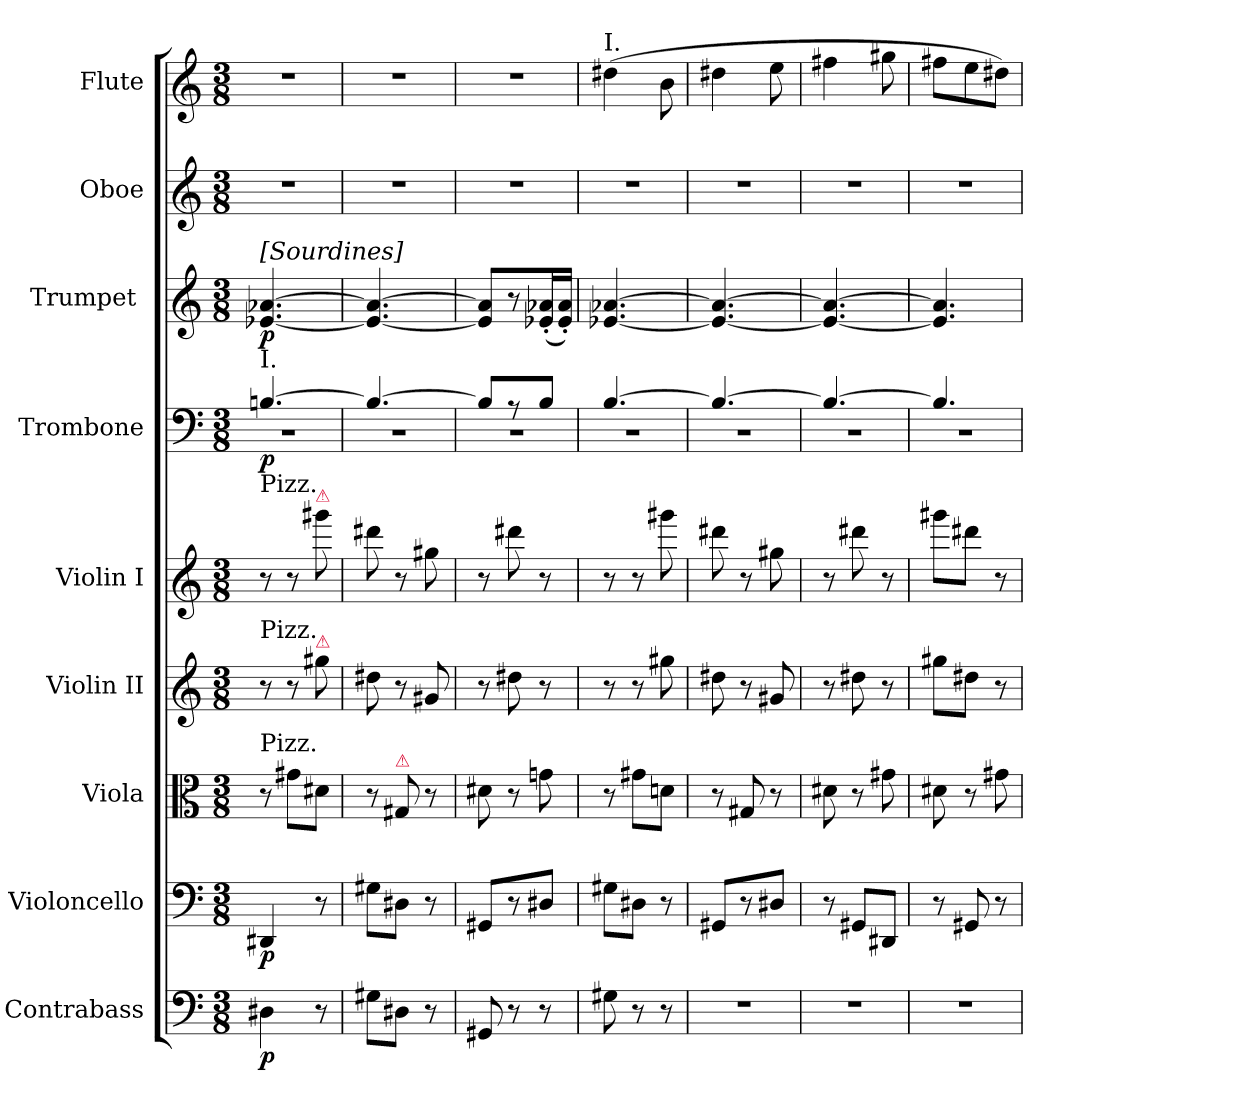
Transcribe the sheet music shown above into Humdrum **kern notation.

**kern	**dynam	**kern	**dynam	**kern	**kern	**kern	**kern	**dynam	**kern	**dynam	**kern	**kern
*part9	*part9	*part8	*part8	*part7	*part6	*part5	*part4	*part4	*part3	*part3	*part2	*part1
*staff9	*staff9	*staff8	*staff8	*staff7	*staff6	*staff5	*staff4	*staff4	*staff3	*staff3	*staff2	*staff1
*I"Contrabass	*	*I"Violoncello	*	*I"Viola	*I"Violin II	*I"Violin I	*I"Trombone	*	*I"Trumpet [C]	*	*I"Oboe	*I"Flute
*I'Cb.	*	*I'Vc.	*	*I'Vla.	*I'Vln. II	*I'Vln. I	*I'Tbn.	*	*I'Tpt.	*	*I'Ob.	*I'Fl.
*clefF4	*	*clefF4	*	*clefC3	*clefG2	*clefG2	*clefF4	*	*clefG2	*	*clefG2	*clefG2
*ITrd7c12	*	*	*	*	*	*	*	*	*	*	*	*
*k[]	*	*k[]	*	*k[]	*k[]	*k[]	*k[]	*	*	*	*k[]	*k[]
*M3/8	*	*M3/8	*	*M3/8	*M3/8	*M3/8	*M3/8	*	*M3/8	*	*M3/8	*M3/8
=1	=1	=1	=1	=1	=1	=1	=1	=1	=1	=1	=1	=1
*	*	*	*	*	*	*	*^	*	*	*	*	*
!	!	!	!	!	!	!	!	!	!	!LO:TX:a:t=[Sourdines]	!	!	!
!	!	!	!	!	!	!	!LO:TX:a:t=I.	!	!	!	!	!	!
!	!	!	!	!	!	!LO:TX:a:t=Pizz.	!	!	!	!	!	!	!
!	!	!	!	!	!LO:TX:a:t=Pizz.	!	!	!	!	!	!	!	!
!	!	!	!	!LO:TX:a:t=Pizz.	!	!	!	!	!	!	!	!	!
4DD#X	p	4DD#X	p	8r	8r	8r	[4.Bn	4.r	p	[4.e-X [4.a-X	p	8%3r	8%3r
.	.	.	.	8g#XL	8r	8r	.	.	.	.	.	.	.
!	!	!	!	!	!	!LO:TX:a:color=crimson:t=⚠	!	!	!	!	!	!	!
!	!	!	!	!	!LO:TX:a:color=crimson:t=⚠	!	!	!	!	!	!	!	!
8r	.	8r	.	8d#XJ	8gg#X	8ggg#X	.	.	.	.	.	.	.
=2	=2	=2	=2	=2	=2	=2	=2	=2	=2	=2	=2	=2	=2
8GG#XL	.	8G#XL	.	8r	8dd#X	8ddd#X	4.B_	4.r	.	4.e-_ 4.a-_	.	8%3r	8%3r
!	!	!	!	!LO:TX:a:color=crimson:t=⚠	!	!	!	!	!	!	!	!	!
8DD#XJ	.	8D#XJ	.	8G#X	8r	8r	.	.	.	.	.	.	.
8r	.	8r	.	8r	8g#X	8gg#X	.	.	.	.	.	.	.
=3	=3	=3	=3	=3	=3	=3	=3	=3	=3	=3	=3	=3	=3
8GGG#X	.	8GG#XL	.	8d#X	8r	8r	8BL]	4.r	.	8e-] 8a-]L	.	8%3r	8%3r
8r	.	8r	.	8r	8dd#X	8ddd#X	8rA	.	.	8r	.	.	.
8r	.	8D#XJ	.	8gn	8r	8r	8BJ	.	.	(>16e-X'> 16a-X'>L	.	.	.
.	.	.	.	.	.	.	.	.	.	16e-'>/ 16a-'>/JJ)	.	.	.
=4	=4	=4	=4	=4	=4	=4	=4	=4	=4	=4	=4	=4	=4
!	!	!	!	!	!	!	!	!	!	!	!	!	!LO:TX:a:t=I.
8GG#X	.	8G#XL	.	8r	8r	8r	[4.B	4.r	.	[4.e-X [4.a-X	.	8%3r	(4dd#X
8r	.	8D#XJ	.	8g#XL	8r	8r	.	.	.	.	.	.	.
8r	.	8r	.	8dnJ	8gg#X	8ggg#X	.	.	.	.	.	.	8b
=5	=5	=5	=5	=5	=5	=5	=5	=5	=5	=5	=5	=5	=5
8%3r	.	8GG#XL	.	8r	8dd#X	8ddd#X	4.B_	4.r	.	4.e-_ 4.a-_	.	8%3r	4dd#X
.	.	8r	.	8G#X	8r	8r	.	.	.	.	.	.	.
.	.	8D#XJ	.	8r	8g#X	8gg#X	.	.	.	.	.	.	8ee
=6	=6	=6	=6	=6	=6	=6	=6	=6	=6	=6	=6	=6	=6
8%3r	.	8r	.	8d#X	8r	8r	4.B_	4.r	.	4.e-_ 4.a-_	.	8%3r	4ff#X
.	.	8GG#XL	.	8r	8dd#X	8ddd#X	.	.	.	.	.	.	.
.	.	8DD#XJ	.	8g#X	8r	8r	.	.	.	.	.	.	8gg#X
=7	=7	=7	=7	=7	=7	=7	=7	=7	=7	=7	=7	=7	=7
8%3r	.	8r	.	8d#X	8gg#XL	8ggg#XL	4.B]	4.r	.	4.e-] 4.a-]	.	8%3r	8ff#XL
.	.	8GG#X	.	8r	8dd#XJ	8ddd#XJ	.	.	.	.	.	.	8ee
.	.	8r	.	8g#X	8r	8r	.	.	.	.	.	.	8dd#XJ)
*	*	*	*	*	*	*	*v	*v	*	*	*	*	*
=	=	=	=	=	=	=	=	=	=	=	=	=
*-	*-	*-	*-	*-	*-	*-	*-	*-	*-	*-	*-	*-
